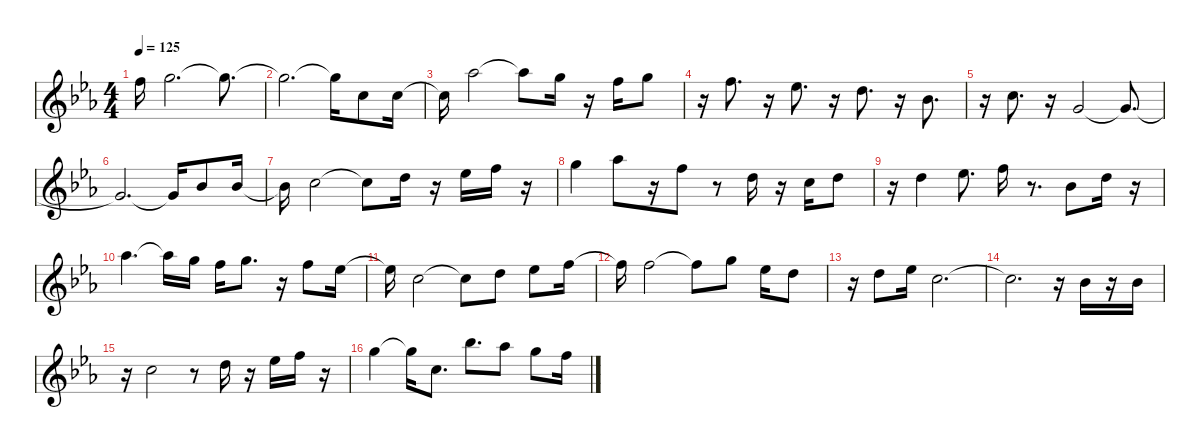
\defaultSystemsLayout 4
\hideDynamics
\bracketExtendMode nobrackets
\singleTrackTrackNamePolicy hidden
\multiTrackTrackNamePolicy hidden
\firstSystemTrackNameMode fullname
\firstSystemTrackNameOrientation horizontal
\otherSystemsTrackNameOrientation horizontal
\track ("Accompagnement" "tpt.") {instrument trumpet}
\staff {score}
\tuning (E4 B3 G3 D3 A2 E2)
\ts (4 4)
\tempo 125
\clef g2
\ks eb
13.1{t acc forcenatural}.16{dy f} 15.1{acc forcenatural}.2{d} 15.1{t acc forcenatural}.8{d} |
15.1{t acc forcenatural}.2{d} 15.1{t acc forcenatural}.16 13.2{acc forcenatural}.8 13.2{acc forcenatural}.16 |
13.2{t acc forcenatural}.16 16.1{acc b}.2 16.1{t acc b}.8 15.1{acc forcenatural}.16 r.16 13.1{acc forcenatural}.16 15.1{acc forcenatural}.8 |
r.16 13.1{acc forcenatural}.8{d} r.16 11.1{acc b}.8{d} r.16 10.1{acc forcenatural}.8{d} r.16 11.2{acc b}.8{d} |
r.16 8.1{acc forcenatural}.8{d} r.16 8.2{acc forcenatural}.2 8.2{t acc forcenatural}.8{d} |
8.2{t acc forcenatural}.2{d} 8.2{t acc forcenatural}.16 6.1{acc b}.8 6.1{acc b}.16 |
6.1{t acc b}.16 8.1{acc forcenatural}.2 8.1{t acc forcenatural}.8 10.1{acc forcenatural}.16 r.16 11.1{acc b}.16 13.1{acc forcenatural}.16 r.16 |
15.1{acc forcenatural}.4 16.1{acc b}.8 r.16 13.1{acc forcenatural}.8 r.8 15.2{acc forcenatural}.16 r.16 13.2{acc forcenatural}.16 15.2{acc forcenatural}.8 |
r.16 15.2{acc forcenatural}.4 16.2{acc b}.8{d} 13.1{acc forcenatural}.16 r.8{d} 15.3{acc b}.8 15.2{acc forcenatural}.16 r.16 |
16.1{acc b}.4{d} 16.1{t acc b}.16 15.1{acc forcenatural}.16 13.1{acc forcenatural}.16 15.1{acc forcenatural}.8{d} r.16 13.1{acc forcenatural}.8 11.1{acc b}.16 |
11.1{t acc b}.16 13.2{acc forcenatural}.2 13.2{t acc forcenatural}.8 10.1{acc forcenatural}.8 11.1{acc b}.8 13.1{acc forcenatural}.16 |
13.1{t acc forcenatural}.16 13.1{acc forcenatural}.2 13.1{t acc forcenatural}.8 15.1{acc forcenatural}.8 16.2{acc b}.16 15.2{acc forcenatural}.8 |
r.16 15.2{acc forcenatural}.8 16.2{acc b}.16 17.3{acc forcenatural}.2{d} |
17.3{t acc forcenatural}.2{d} r.16 15.3{acc b}.16 r.16 15.3{acc b}.16 |
r.16 13.2{acc forcenatural}.2 r.8 15.2{acc forcenatural}.16 r.16 16.2{acc b}.16 13.1{acc forcenatural}.16 r.16 |
15.1{acc forcenatural}.4 15.1{t acc forcenatural}.16 13.2{acc forcenatural}.8{d} 18.1{acc b}.8{d} 16.1{acc b}.8 15.1{acc forcenatural}.8 13.1{acc forcenatural}.16
